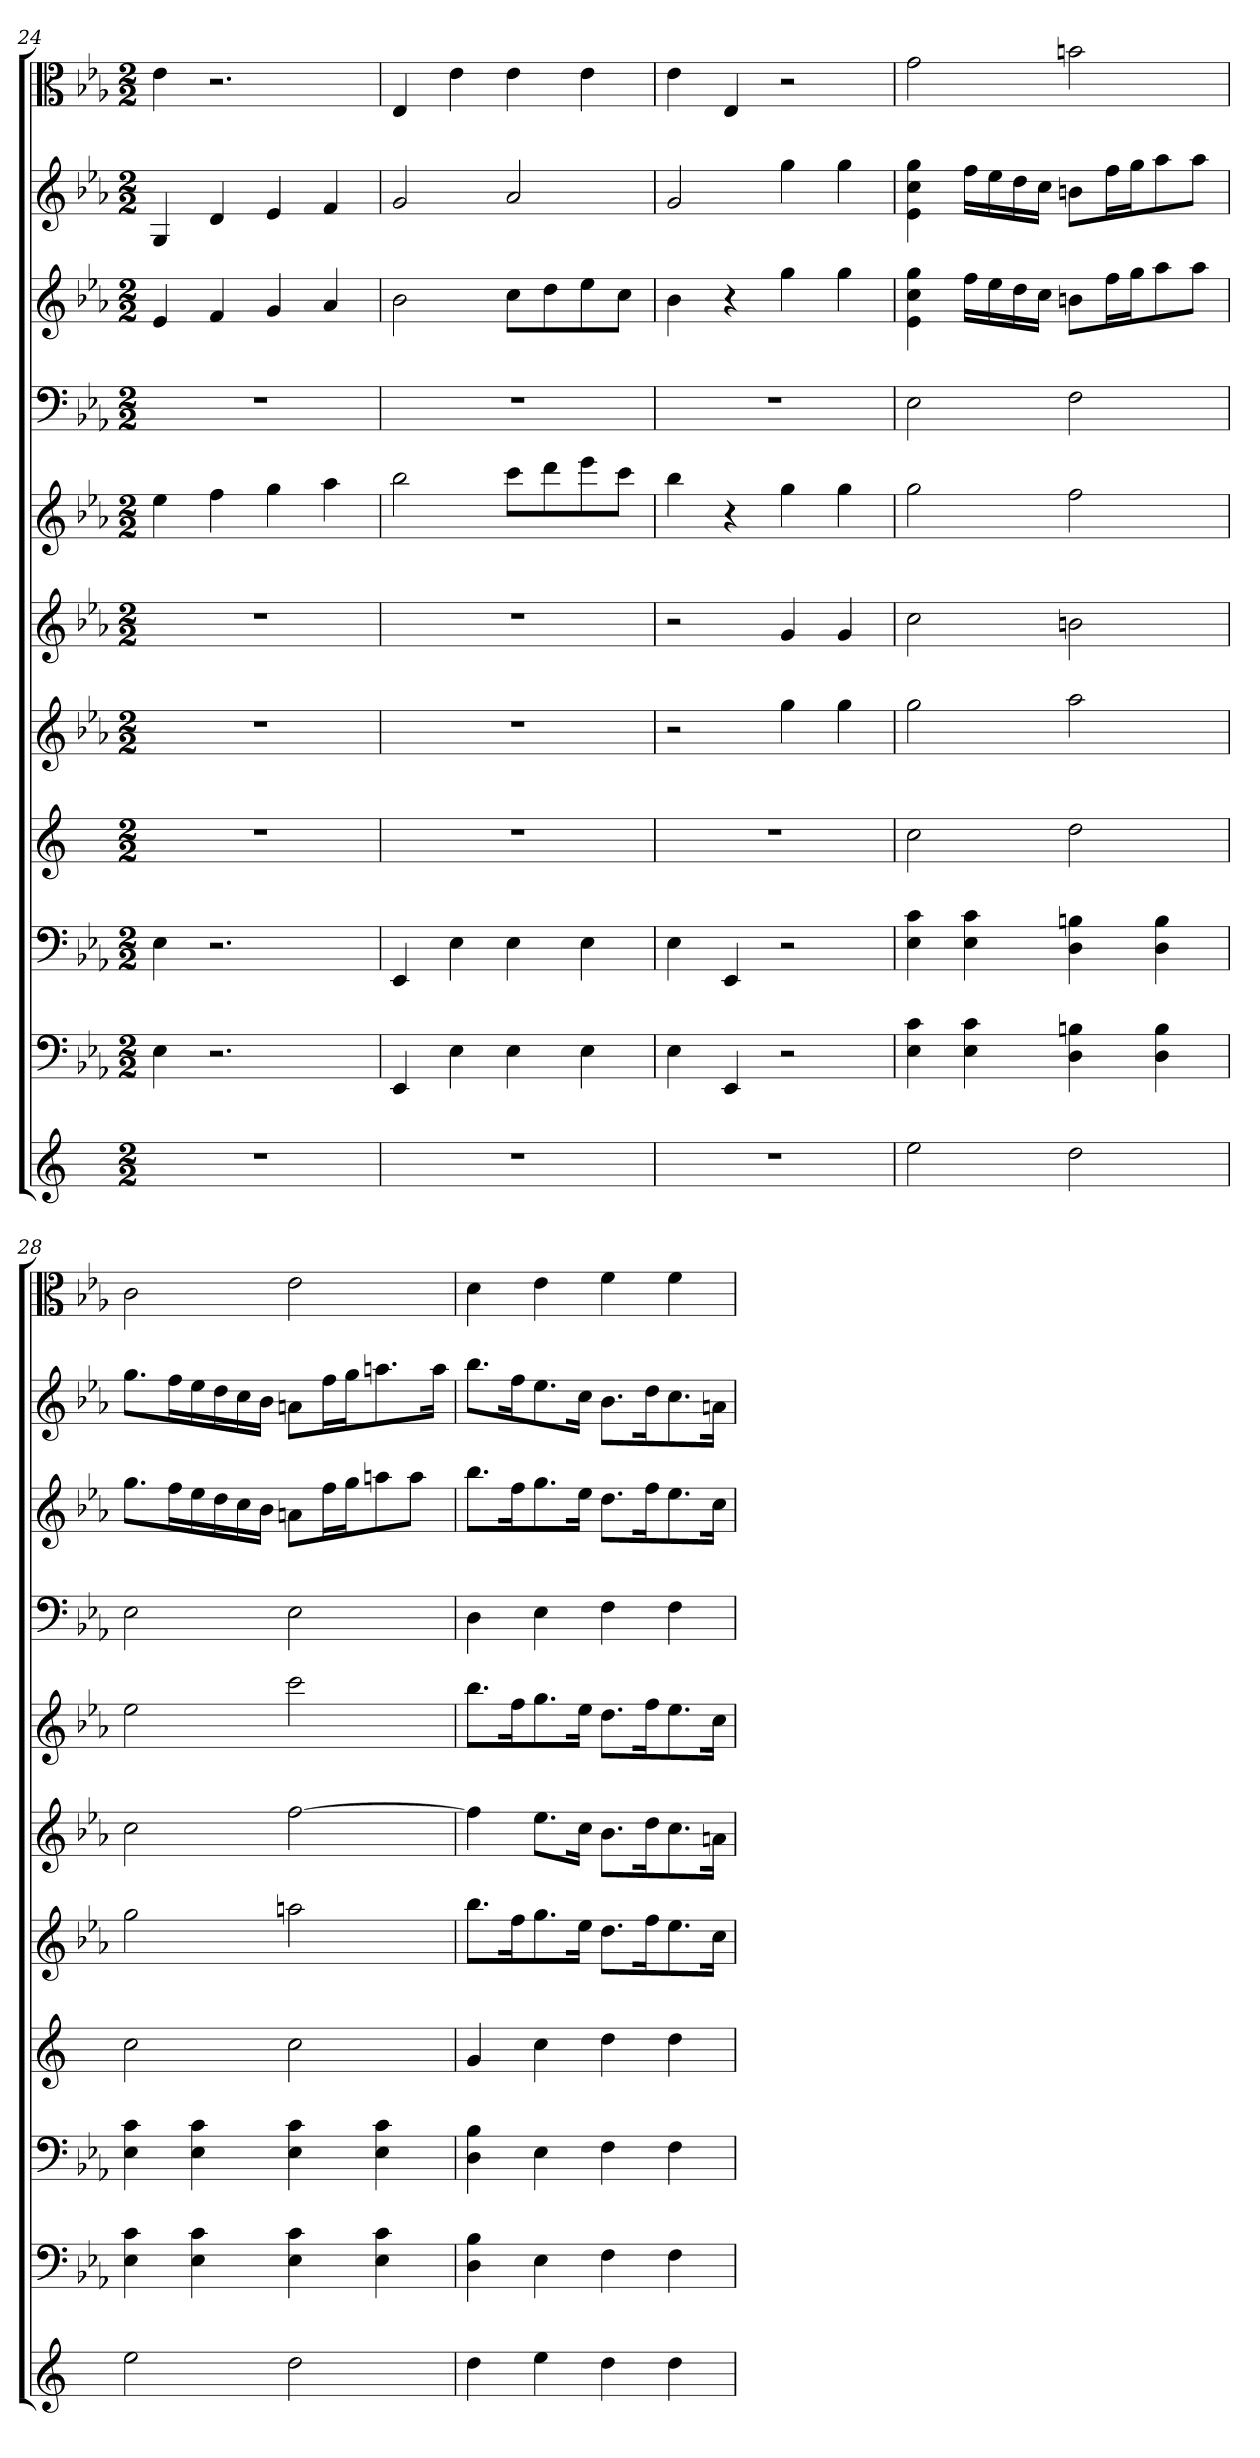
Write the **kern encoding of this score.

**kern	**kern	**kern	**kern	**kern	**kern	**kern	**kern	**kern	**kern	**kern
*part11	*part10	*part9	*part8	*part7	*part6	*part5	*part4	*part3	*part2	*part1
*staff11	*staff10	*staff9	*staff8	*staff7	*staff6	*staff5	*staff4	*staff3	*staff2	*staff1
*	*clefF4	*clefF4	*	*	*	*	*clefF4	*	*	*clefC3
*k[]	*k[b-e-a-]	*k[b-e-a-]	*k[]	*k[b-e-a-]	*k[b-e-a-]	*k[b-e-a-]	*k[b-e-a-]	*k[b-e-a-]	*k[b-e-a-]	*k[b-e-a-]
*M2/2	*M2/2	*M2/2	*M2/2	*M2/2	*M2/2	*M2/2	*M2/2	*M2/2	*M2/2	*M2/2
=24	=24	=24	=24	=24	=24	=24	=24	=24	=24	=24
1r	4E-	4E-	1r	1r	1r	4ee-	1r	4e-	4G	4e-
.	2.r	2.r	.	.	.	4ff	.	4f	4d	2.r
.	.	.	.	.	.	4gg	.	4g	4e-	.
.	.	.	.	.	.	4aa-	.	4a-	4f	.
=25	=25	=25	=25	=25	=25	=25	=25	=25	=25	=25
1r	4EE-	4EE-	1r	1r	1r	2bb-	1r	2b-	2g	4E-
.	4E-	4E-	.	.	.	.	.	.	.	4e-
.	4E-	4E-	.	.	.	8cccL	.	8ccL	2a-	4e-
.	.	.	.	.	.	8ddd	.	8dd	.	.
.	4E-	4E-	.	.	.	8eee-	.	8ee-	.	4e-
.	.	.	.	.	.	8cccJ	.	8ccJ	.	.
=26	=26	=26	=26	=26	=26	=26	=26	=26	=26	=26
1r	4E-	4E-	1r	2r	2r	4bb-	1r	4b-	2g	4e-
.	4EE-	4EE-	.	.	.	4r	.	4r	.	4E-
.	2r	2r	.	4gg	4g	4gg	.	4gg	4gg	2r
.	.	.	.	4gg	4g	4gg	.	4gg	4gg	.
=27	=27	=27	=27	=27	=27	=27	=27	=27	=27	=27
2ee	4E- 4c	4E- 4c	2cc	2gg	2cc	2gg	2E-	4e- 4cc 4gg	4e- 4cc 4gg	2g
.	4E- 4c	4E- 4c	.	.	.	.	.	16ffLL	16ffLL	.
.	.	.	.	.	.	.	.	16ee-	16ee-	.
.	.	.	.	.	.	.	.	16dd	16dd	.
.	.	.	.	.	.	.	.	16ccJJ	16ccJJ	.
2dd	4D 4Bn	4D 4Bn	2dd	2aa-	2bn	2ff	2F	8bnL	8bnL	2bn
.	.	.	.	.	.	.	.	16ffL	16ffL	.
.	.	.	.	.	.	.	.	16ggJ	16ggJ	.
.	4D 4B	4D 4B	.	.	.	.	.	8aa-	8aa-	.
.	.	.	.	.	.	.	.	8aa-J	8aa-J	.
=28	=28	=28	=28	=28	=28	=28	=28	=28	=28	=28
2ee	4E- 4c	4E- 4c	2cc	2gg	2cc	2ee-	2E-	8.ggL	8.ggL	2c
.	.	.	.	.	.	.	.	16ffL	16ffL	.
.	4E- 4c	4E- 4c	.	.	.	.	.	16ee-	16ee-	.
.	.	.	.	.	.	.	.	16dd	16dd	.
.	.	.	.	.	.	.	.	16cc	16cc	.
.	.	.	.	.	.	.	.	16b-JJ	16b-JJ	.
2dd	4E- 4c	4E- 4c	2cc	2aan	[2ff	2ccc	2E-	8anL	8anL	2e-
.	.	.	.	.	.	.	.	16ffL	16ffL	.
.	.	.	.	.	.	.	.	16ggJ	16ggJ	.
.	4E- 4c	4E- 4c	.	.	.	.	.	8aan	8.aan	.
.	.	.	.	.	.	.	.	8aaJ	.	.
.	.	.	.	.	.	.	.	.	16aaJk	.
=29	=29	=29	=29	=29	=29	=29	=29	=29	=29	=29
4dd	4D 4B-	4D 4B-	4g	8.bb-L	4ff]	8.bb-L	4D	8.bb-L	8.bb-L	4d
.	.	.	.	16ffK	.	16ffK	.	16ffK	16ffK	.
4ee	4E-	4E-	4cc	8.gg	8.ee-L	8.gg	4E-	8.gg	8.ee-	4e-
.	.	.	.	16ee-Jk	16ccJk	16ee-Jk	.	16ee-Jk	16ccJk	.
4dd	4F	4F	4dd	8.ddL	8.b-L	8.ddL	4F	8.ddL	8.b-L	4f
.	.	.	.	16ffK	16ddK	16ffK	.	16ffK	16ddK	.
4dd	4F	4F	4dd	8.ee-	8.cc	8.ee-	4F	8.ee-	8.cc	4f
.	.	.	.	16ccJk	16anJk	16ccJk	.	16ccJk	16anJk	.
=	=	=	=	=	=	=	=	=	=	=
*-	*-	*-	*-	*-	*-	*-	*-	*-	*-	*-
